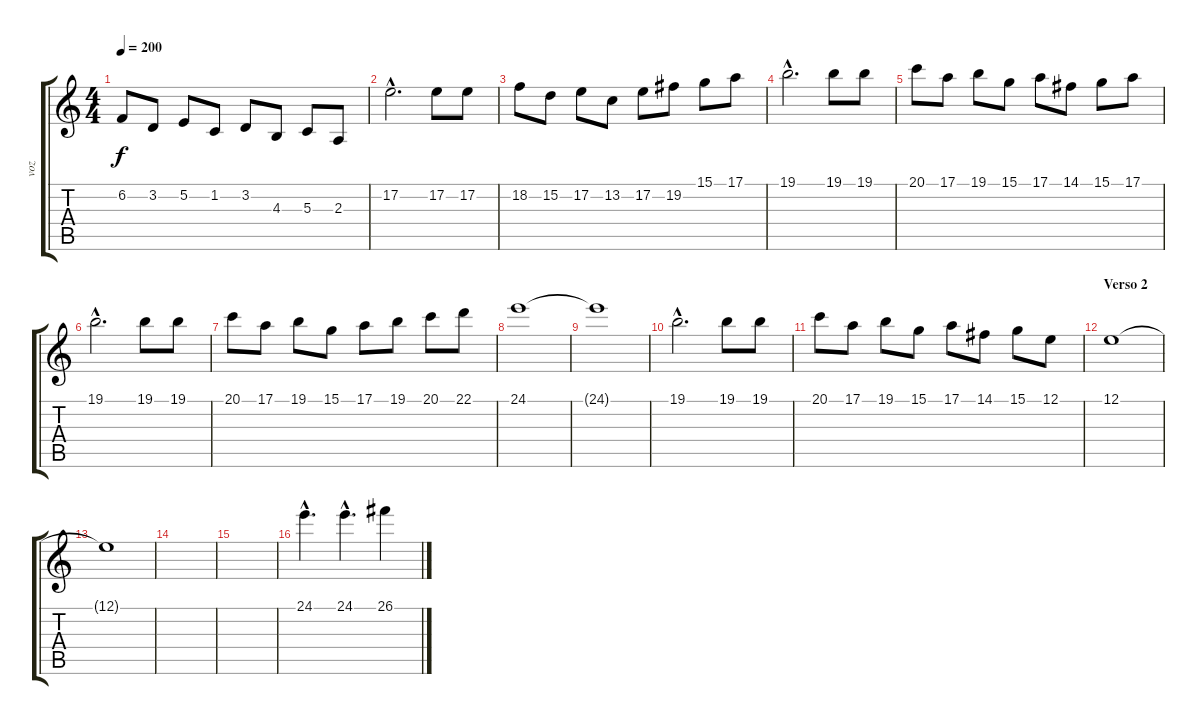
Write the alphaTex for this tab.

\track ("voz" "voz") {instrument flute}
\staff {score tabs}
\tuning (E4 B3 G3 D3 A2 E2) {hide}
\ts (4 4)
\tempo 200
\clef g2
\ks c
6.2.8{dy f} 3.2.8 5.2.8 1.2.8 3.2.8 4.3.8 5.3.8 2.3.8 |
17.2{hac}.2{d} 17.2.8 17.2.8 |
18.2.8 15.2.8 17.2.8 13.2.8 17.2.8 19.2.8 15.1.8 17.1.8 |
19.1{hac}.2{d} 19.1.8 19.1.8 |
20.1.8 17.1.8 19.1.8 15.1.8 17.1.8 14.1.8 15.1.8 17.1.8 |
19.1{hac}.2{d} 19.1.8 19.1.8 |
20.1.8 17.1.8 19.1.8 15.1.8 17.1.8 19.1.8 20.1.8 22.1.8 |
24.1.1 |
24.1{t}.1 |
19.1{hac}.2{d} 19.1.8 19.1.8 |
20.1.8 17.1.8 19.1.8 15.1.8 17.1.8 14.1.8 15.1.8 12.1.8 |
\section ("" "Verso 2")
12.1.1 |
12.1{t}.1 |
|
|
24.1{hac}.4{d} 24.1{hac}.4{d} 26.1.4
